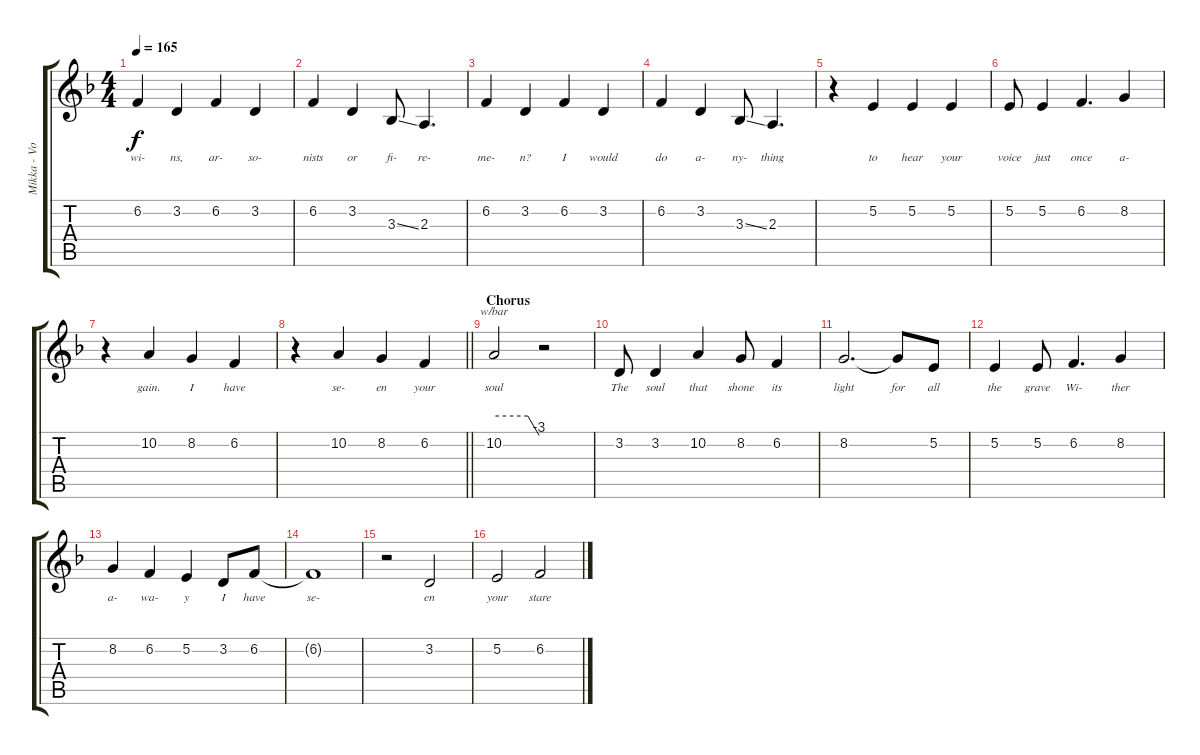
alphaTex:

\track ("Mikka - Vox" "Mikka - Vo") {instrument violin}
\staff {score tabs}
\tuning (E4 B3 G3 D3 A2 E2) {hide}
\ts (4 4)
\tempo 165
\clef g2
\ks dminor
6.2.4{lyrics (0 "wi-") lyrics (1 "") lyrics (2 "") lyrics (3 "") lyrics (4 "") dy f} 3.2.4{lyrics (0 "ns,") lyrics (1 "") lyrics (2 "") lyrics (3 "") lyrics (4 "")} 6.2.4{lyrics (0 "ar-") lyrics (1 "") lyrics (2 "") lyrics (3 "") lyrics (4 "")} 3.2.4{lyrics (0 "so-") lyrics (1 "") lyrics (2 "") lyrics (3 "") lyrics (4 "")} |
6.2.4{lyrics (0 "nists") lyrics (1 "") lyrics (2 "") lyrics (3 "") lyrics (4 "")} 3.2.4{lyrics (0 "or") lyrics (1 "") lyrics (2 "") lyrics (3 "") lyrics (4 "")} 3.3{ss}.8{lyrics (0 "fi-") lyrics (1 "") lyrics (2 "") lyrics (3 "") lyrics (4 "")} 2.3.4{d lyrics (0 "re-") lyrics (1 "") lyrics (2 "") lyrics (3 "") lyrics (4 "")} |
6.2.4{lyrics (0 "me-") lyrics (1 "") lyrics (2 "") lyrics (3 "") lyrics (4 "")} 3.2.4{lyrics (0 "n?") lyrics (1 "") lyrics (2 "") lyrics (3 "") lyrics (4 "")} 6.2.4{lyrics (0 "I") lyrics (1 "") lyrics (2 "") lyrics (3 "") lyrics (4 "")} 3.2.4{lyrics (0 "would") lyrics (1 "") lyrics (2 "") lyrics (3 "") lyrics (4 "")} |
6.2.4{lyrics (0 "do") lyrics (1 "") lyrics (2 "") lyrics (3 "") lyrics (4 "")} 3.2.4{lyrics (0 "a-") lyrics (1 "") lyrics (2 "") lyrics (3 "") lyrics (4 "")} 3.3{ss}.8{lyrics (0 "ny-") lyrics (1 "") lyrics (2 "") lyrics (3 "") lyrics (4 "")} 2.3.4{d lyrics (0 "thing") lyrics (1 "") lyrics (2 "") lyrics (3 "") lyrics (4 "")} |
r.4 5.2.4{lyrics (0 "to") lyrics (1 "") lyrics (2 "") lyrics (3 "") lyrics (4 "")} 5.2.4{lyrics (0 "hear") lyrics (1 "") lyrics (2 "") lyrics (3 "") lyrics (4 "")} 5.2.4{lyrics (0 "your") lyrics (1 "") lyrics (2 "") lyrics (3 "") lyrics (4 "")} |
5.2.8{lyrics (0 "voice") lyrics (1 "") lyrics (2 "") lyrics (3 "") lyrics (4 "")} 5.2.4{lyrics (0 "just") lyrics (1 "") lyrics (2 "") lyrics (3 "") lyrics (4 "")} 6.2.4{d lyrics (0 "once") lyrics (1 "") lyrics (2 "") lyrics (3 "") lyrics (4 "")} 8.2.4{lyrics (0 "a-") lyrics (1 "") lyrics (2 "") lyrics (3 "") lyrics (4 "")} |
r.4 10.2.4{lyrics (0 "gain.") lyrics (1 "") lyrics (2 "") lyrics (3 "") lyrics (4 "")} 8.2.4{lyrics (0 "I") lyrics (1 "") lyrics (2 "") lyrics (3 "") lyrics (4 "")} 6.2.4{lyrics (0 "have") lyrics (1 "") lyrics (2 "") lyrics (3 "") lyrics (4 "")} |
\barLineRight lightlight
r.4 10.2.4{lyrics (0 "se-") lyrics (1 "") lyrics (2 "") lyrics (3 "") lyrics (4 "")} 8.2.4{lyrics (0 "en") lyrics (1 "") lyrics (2 "") lyrics (3 "") lyrics (4 "")} 6.2.4{lyrics (0 "your") lyrics (1 "") lyrics (2 "") lyrics (3 "") lyrics (4 "")} |
\section ("" "Chorus")
10.2.2{tbe (custom default 0 0 45 0 60 -12) lyrics (0 "soul") lyrics (1 "") lyrics (2 "") lyrics (3 "") lyrics (4 "")} r.2 |
3.2.8{lyrics (0 "The") lyrics (1 "") lyrics (2 "") lyrics (3 "") lyrics (4 "")} 3.2.4{lyrics (0 "soul") lyrics (1 "") lyrics (2 "") lyrics (3 "") lyrics (4 "")} 10.2.4{lyrics (0 "that") lyrics (1 "") lyrics (2 "") lyrics (3 "") lyrics (4 "")} 8.2.8{lyrics (0 "shone") lyrics (1 "") lyrics (2 "") lyrics (3 "") lyrics (4 "")} 6.2.4{lyrics (0 "its") lyrics (1 "") lyrics (2 "") lyrics (3 "") lyrics (4 "")} |
8.2.2{d lyrics (0 "light") lyrics (1 "") lyrics (2 "") lyrics (3 "") lyrics (4 "")} 8.2{t}.8{lyrics (0 "for") lyrics (1 "") lyrics (2 "") lyrics (3 "") lyrics (4 "")} 5.2.8{lyrics (0 "all") lyrics (1 "") lyrics (2 "") lyrics (3 "") lyrics (4 "")} |
5.2.4{lyrics (0 "the") lyrics (1 "") lyrics (2 "") lyrics (3 "") lyrics (4 "")} 5.2.8{lyrics (0 "grave") lyrics (1 "") lyrics (2 "") lyrics (3 "") lyrics (4 "")} 6.2.4{d lyrics (0 "Wi-") lyrics (1 "") lyrics (2 "") lyrics (3 "") lyrics (4 "")} 8.2.4{lyrics (0 "ther") lyrics (1 "") lyrics (2 "") lyrics (3 "") lyrics (4 "")} |
8.2.4{lyrics (0 "a-") lyrics (1 "") lyrics (2 "") lyrics (3 "") lyrics (4 "")} 6.2.4{lyrics (0 "wa-") lyrics (1 "") lyrics (2 "") lyrics (3 "") lyrics (4 "")} 5.2.4{lyrics (0 "y") lyrics (1 "") lyrics (2 "") lyrics (3 "") lyrics (4 "")} 3.2.8{lyrics (0 "I") lyrics (1 "") lyrics (2 "") lyrics (3 "") lyrics (4 "")} 6.2.8{lyrics (0 "have") lyrics (1 "") lyrics (2 "") lyrics (3 "") lyrics (4 "")} |
6.2{t}.1{lyrics (0 "se-") lyrics (1 "") lyrics (2 "") lyrics (3 "") lyrics (4 "")} |
r.2 3.2.2{lyrics (0 "en") lyrics (1 "") lyrics (2 "") lyrics (3 "") lyrics (4 "")} |
5.2.2{lyrics (0 "your") lyrics (1 "") lyrics (2 "") lyrics (3 "") lyrics (4 "")} 6.2.2{lyrics (0 "stare") lyrics (1 "") lyrics (2 "") lyrics (3 "") lyrics (4 "")}
